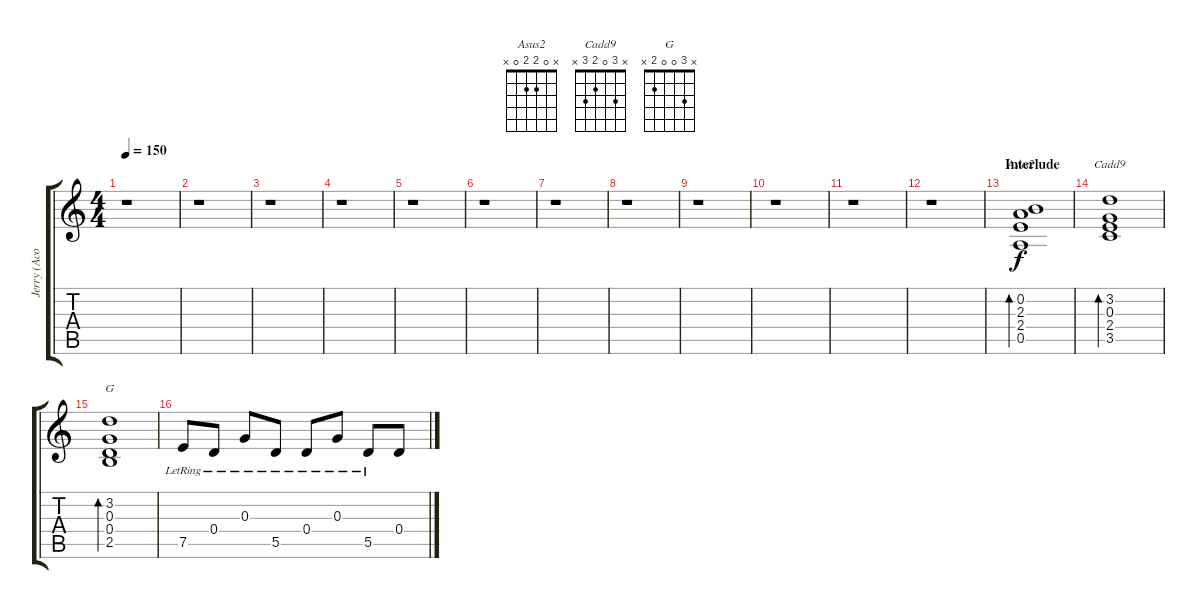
\track ("Jerry (Acoustic)" "Jerry (Aco") {instrument acousticguitarsteel}
\staff {score tabs}
\tuning (E4 B3 G3 D3 A2 E2) {hide}
\chord ("Asus2" x 0 2 2 0 x)
\chord ("Cadd9" x 3 0 2 3 x)
\chord ("G" x 3 0 0 2 x)
\ts (4 4)
\tempo 150
\clef g2
\ks c
r.1{dy f} |
r.1 |
r.1 |
r.1 |
r.1 |
r.1 |
r.1 |
r.1 |
r.1 |
r.1 |
r.1 |
r.1 |
\section ("" "Interlude")
(0.2 2.3 2.4 0.5).1{bd 60 ch "Asus2"} |
(3.2 0.3 2.4 3.5).1{bd 60 ch "Cadd9"} |
(3.2 0.3 0.4 2.5).1{bd 60 ch "G"} |
7.5{lr}.8 0.4{lr}.8 0.3{lr}.8 5.5{lr}.8 0.4{lr}.8 0.3{lr}.8 5.5{lr}.8 0.4.8
